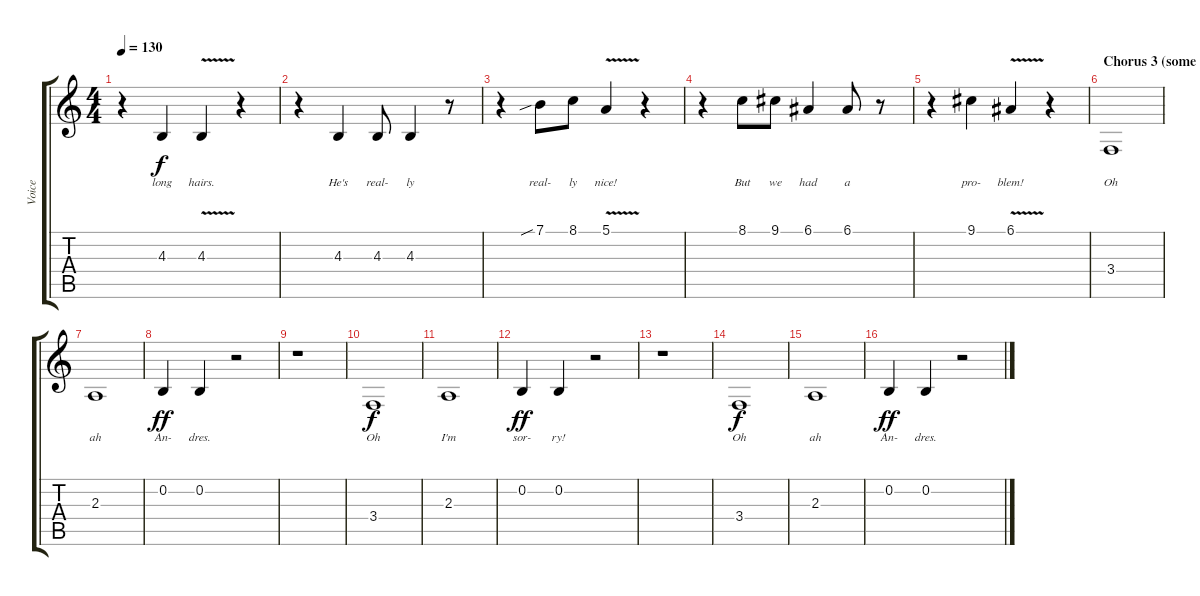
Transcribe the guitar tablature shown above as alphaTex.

\track ("Voice" "Voice") {instrument clarinet}
\staff {score tabs}
\tuning (E4 B3 G3 D3 A2 E2) {hide}
\ts (4 4)
\tempo 130
\clef g2
\ks c
r.4{dy f} 4.3.4{lyrics (0 "long") lyrics (1 "") lyrics (2 "") lyrics (3 "") lyrics (4 "")} 4.3{v}.4{lyrics (0 "hairs.") lyrics (1 "") lyrics (2 "") lyrics (3 "") lyrics (4 "")} r.4 |
r.4 4.3.4{lyrics (0 "He's") lyrics (1 "") lyrics (2 "") lyrics (3 "") lyrics (4 "")} 4.3.8{lyrics (0 "real-") lyrics (1 "") lyrics (2 "") lyrics (3 "") lyrics (4 "")} 4.3.4{lyrics (0 "ly") lyrics (1 "") lyrics (2 "") lyrics (3 "") lyrics (4 "")} r.8 |
r.4 7.1{sib}.8{lyrics (0 "real-") lyrics (1 "") lyrics (2 "") lyrics (3 "") lyrics (4 "")} 8.1.8{lyrics (0 "ly") lyrics (1 "") lyrics (2 "") lyrics (3 "") lyrics (4 "")} 5.1{v}.4{lyrics (0 "nice!") lyrics (1 "") lyrics (2 "") lyrics (3 "") lyrics (4 "")} r.4 |
r.4 8.1.8{lyrics (0 "But") lyrics (1 "") lyrics (2 "") lyrics (3 "") lyrics (4 "")} 9.1.8{lyrics (0 "we") lyrics (1 "") lyrics (2 "") lyrics (3 "") lyrics (4 "")} 6.1.4{lyrics (0 "had") lyrics (1 "") lyrics (2 "") lyrics (3 "") lyrics (4 "")} 6.1.8{lyrics (0 "a") lyrics (1 "") lyrics (2 "") lyrics (3 "") lyrics (4 "")} r.8 |
r.4 9.1.4{lyrics (0 "pro-") lyrics (1 "") lyrics (2 "") lyrics (3 "") lyrics (4 "")} 6.1{v}.4{lyrics (0 "blem!") lyrics (1 "") lyrics (2 "") lyrics (3 "") lyrics (4 "")} r.4 |
\section ("" "Chorus 3 (some strumming variants)")
3.4.1{lyrics (0 "Oh") lyrics (1 "") lyrics (2 "") lyrics (3 "") lyrics (4 "")} |
2.3.1{lyrics (0 "ah") lyrics (1 "") lyrics (2 "") lyrics (3 "") lyrics (4 "")} |
0.2.4{lyrics (0 "An-") lyrics (1 "") lyrics (2 "") lyrics (3 "") lyrics (4 "") dy ff} 0.2.4{lyrics (0 "dres.") lyrics (1 "") lyrics (2 "") lyrics (3 "") lyrics (4 "")} r.2 |
r.1 |
3.4.1{lyrics (0 "Oh") lyrics (1 "") lyrics (2 "") lyrics (3 "") lyrics (4 "") dy f} |
2.3.1{lyrics (0 "I'm") lyrics (1 "") lyrics (2 "") lyrics (3 "") lyrics (4 "")} |
0.2.4{lyrics (0 "sor-") lyrics (1 "") lyrics (2 "") lyrics (3 "") lyrics (4 "") dy ff} 0.2.4{lyrics (0 "ry!") lyrics (1 "") lyrics (2 "") lyrics (3 "") lyrics (4 "")} r.2 |
r.1 |
3.4.1{lyrics (0 "Oh") lyrics (1 "") lyrics (2 "") lyrics (3 "") lyrics (4 "") dy f} |
2.3.1{lyrics (0 "ah") lyrics (1 "") lyrics (2 "") lyrics (3 "") lyrics (4 "")} |
0.2.4{lyrics (0 "An-") lyrics (1 "") lyrics (2 "") lyrics (3 "") lyrics (4 "") dy ff} 0.2.4{lyrics (0 "dres.") lyrics (1 "") lyrics (2 "") lyrics (3 "") lyrics (4 "")} r.2
